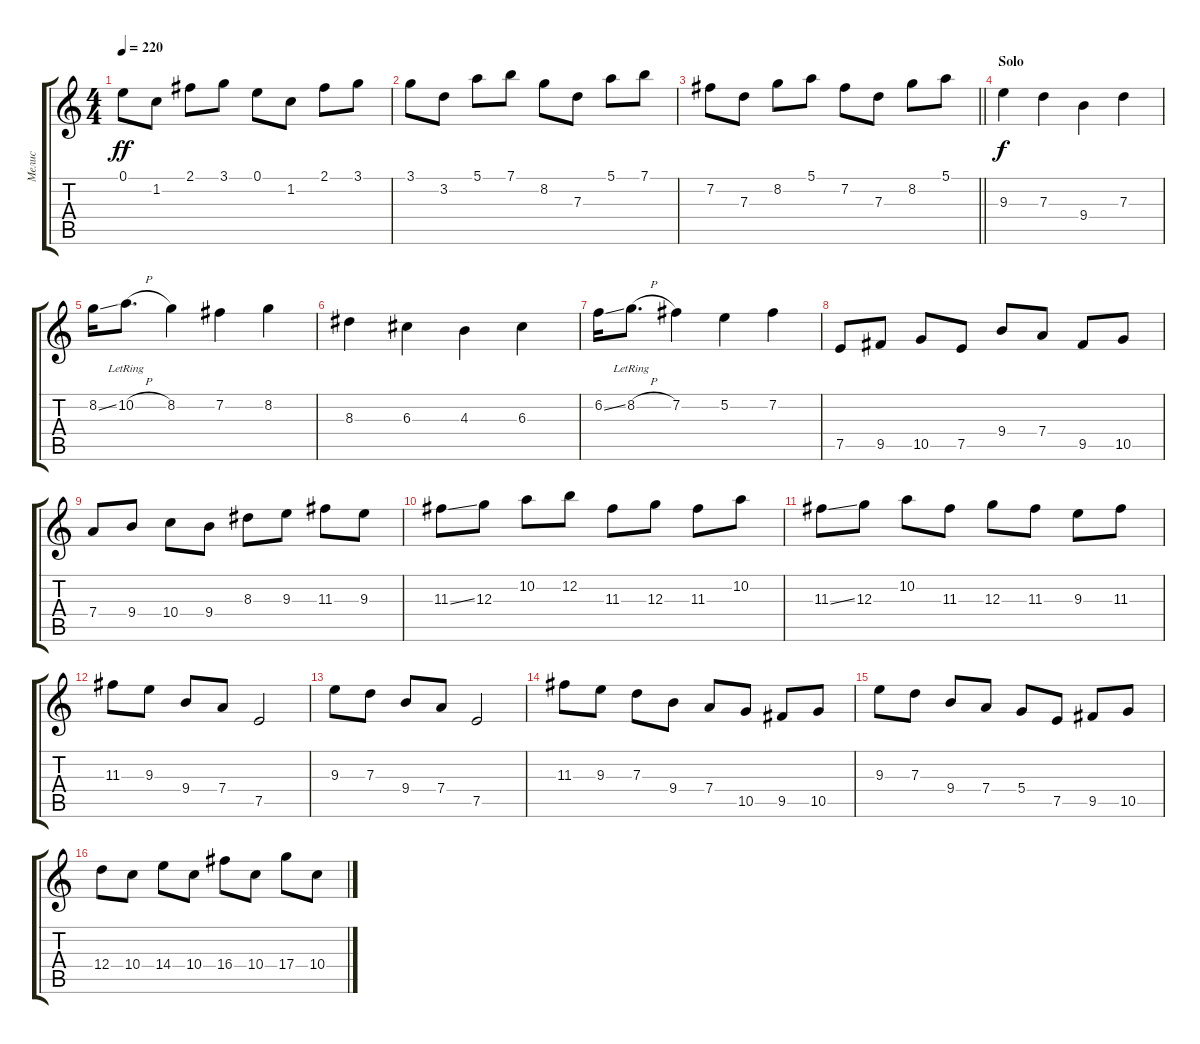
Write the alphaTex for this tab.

\track ("Мелис" "Мелис") {instrument overdrivenguitar}
\staff {score tabs}
\tuning (E4 B3 G3 D3 A2 E2) {hide}
\ts (4 4)
\tempo 220
\clef g2
\ks c
0.1.8{dy ff} 1.2.8 2.1.8 3.1.8 0.1.8 1.2.8 2.1.8 3.1.8 |
3.1.8 3.2.8 5.1.8 7.1.8 8.2.8 7.3.8 5.1.8 7.1.8 |
\barLineRight lightlight
7.2.8 7.3.8 8.2.8 5.1.8 7.2.8 7.3.8 8.2.8 5.1.8 |
\section ("" "Solo")
9.3.4{dy f volume 14} 7.3.4 9.4.4 7.3.4 |
8.2{ss}.16 10.2{h lr}.8{d} 8.2.4 7.2.4 8.2.4 |
8.3.4 6.3.4 4.3.4 6.3.4 |
6.2{ss}.16 8.2{h lr}.8{d} 7.2.4 5.2.4 7.2.4 |
7.5.8 9.5.8 10.5.8 7.5.8 9.4.8 7.4.8 9.5.8 10.5.8 |
7.4.8 9.4.8 10.4.8 9.4.8 8.3.8 9.3.8 11.3.8 9.3.8 |
11.3{ss}.8 12.3.8 10.2.8 12.2.8 11.3.8 12.3.8 11.3.8 10.2.8 |
11.3{ss}.8 12.3.8 10.2.8 11.3.8 12.3.8 11.3.8 9.3.8 11.3.8 |
11.3.8 9.3.8 9.4.8 7.4.8 7.5.2 |
9.3.8 7.3.8 9.4.8 7.4.8 7.5.2 |
11.3.8 9.3.8 7.3.8 9.4.8 7.4.8 10.5.8 9.5.8 10.5.8 |
9.3.8 7.3.8 9.4.8 7.4.8 5.4.8 7.5.8 9.5.8 10.5.8 |
12.4.8 10.4.8 14.4.8 10.4.8 16.4.8 10.4.8 17.4.8 10.4.8
